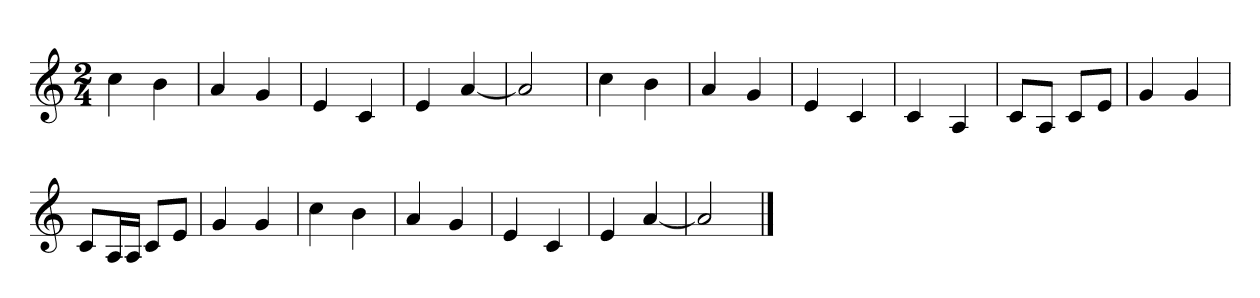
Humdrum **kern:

**kern
*part1
*staff1
*clefG2
*k[]
*M2/4
=1
4cc
4b
=
4a
4g
=
4e
4c
=
4e
[4a
=
2a]
=
4cc
4b
=
4a
4g
=
4e
4c
=
4c
4A
=
8c/L
8A/J
8c/L
8e/J
=
4g
4g
=
8c/L
16A/L
16A/JJ
8c/L
8e/J
=
4g
4g
=
4cc
4b
=
4a
4g
=
4e
4c
=
4e
[4a
=
2a]
==
*-
